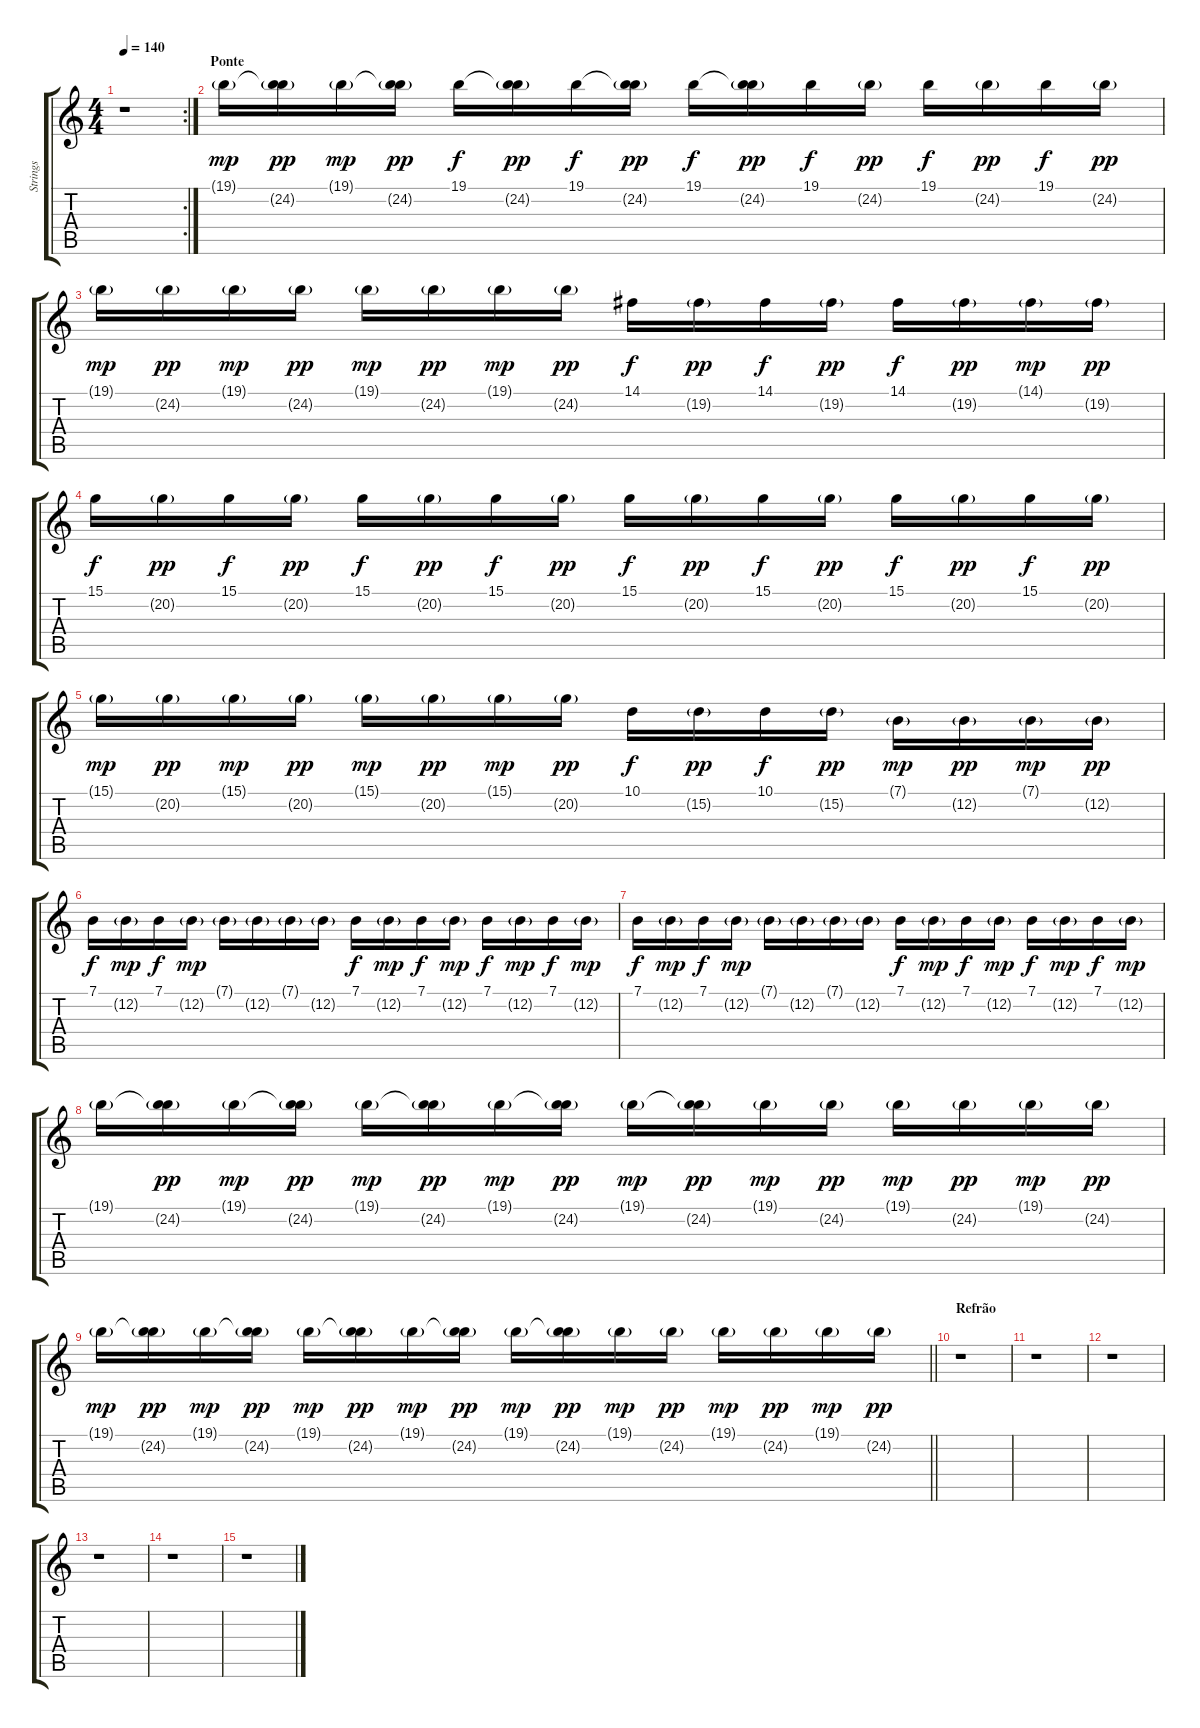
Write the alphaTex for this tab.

\track ("Strings" "Strings") {instrument stringensemble1}
\staff {score tabs}
\tuning (E4 B3 G3 D3 A2 E2) {hide}
\rc 2
\ts (4 4)
\tempo 140
\clef g2
\ks c
r.1{dy mp} |
\section ("" "Ponte")
19.1{g}.16 (19.1{t} 24.2{g}).16{dy pp} 19.1{g}.16{dy mp} (19.1{t} 24.2{g}).16{dy pp} 19.1.16{dy f} (19.1{t} 24.2{g}).16{dy pp} 19.1.16{dy f} (19.1{t} 24.2{g}).16{dy pp} 19.1.16{dy f} (19.1{t} 24.2{g}).16{dy pp} 19.1.16{dy f} 24.2{g}.16{dy pp} 19.1.16{dy f} 24.2{g}.16{dy pp} 19.1.16{dy f} 24.2{g}.16{dy pp} |
19.1{g}.16{dy mp} 24.2{g}.16{dy pp} 19.1{g}.16{dy mp} 24.2{g}.16{dy pp} 19.1{g}.16{dy mp} 24.2{g}.16{dy pp} 19.1{g}.16{dy mp} 24.2{g}.16{dy pp} 14.1.16{dy f} 19.2{g}.16{dy pp} 14.1.16{dy f} 19.2{g}.16{dy pp} 14.1.16{dy f} 19.2{g}.16{dy pp} 14.1{g}.16{dy mp} 19.2{g}.16{dy pp} |
15.1.16{dy f} 20.2{g}.16{dy pp} 15.1.16{dy f} 20.2{g}.16{dy pp} 15.1.16{dy f} 20.2{g}.16{dy pp} 15.1.16{dy f} 20.2{g}.16{dy pp} 15.1.16{dy f} 20.2{g}.16{dy pp} 15.1.16{dy f} 20.2{g}.16{dy pp} 15.1.16{dy f} 20.2{g}.16{dy pp} 15.1.16{dy f} 20.2{g}.16{dy pp} |
15.1{g}.16{dy mp} 20.2{g}.16{dy pp} 15.1{g}.16{dy mp} 20.2{g}.16{dy pp} 15.1{g}.16{dy mp} 20.2{g}.16{dy pp} 15.1{g}.16{dy mp} 20.2{g}.16{dy pp} 10.1.16{dy f} 15.2{g}.16{dy pp} 10.1.16{dy f} 15.2{g}.16{dy pp} 7.1{g}.16{dy mp} 12.2{g}.16{dy pp} 7.1{g}.16{dy mp} 12.2{g}.16{dy pp} |
7.1.16{dy f} 12.2{g}.16{dy mp} 7.1.16{dy f} 12.2{g}.16{dy mp} 7.1{g}.16 12.2{g}.16 7.1{g}.16 12.2{g}.16 7.1.16{dy f} 12.2{g}.16{dy mp} 7.1.16{dy f} 12.2{g}.16{dy mp} 7.1.16{dy f} 12.2{g}.16{dy mp} 7.1.16{dy f} 12.2{g}.16{dy mp} |
7.1.16{dy f} 12.2{g}.16{dy mp} 7.1.16{dy f} 12.2{g}.16{dy mp} 7.1{g}.16 12.2{g}.16 7.1{g}.16 12.2{g}.16 7.1.16{dy f} 12.2{g}.16{dy mp} 7.1.16{dy f} 12.2{g}.16{dy mp} 7.1.16{dy f} 12.2{g}.16{dy mp} 7.1.16{dy f} 12.2{g}.16{dy mp} |
19.1{g}.16 (19.1{t} 24.2{g}).16{dy pp} 19.1{g}.16{dy mp} (19.1{t} 24.2{g}).16{dy pp} 19.1{g}.16{dy mp} (19.1{t} 24.2{g}).16{dy pp} 19.1{g}.16{dy mp} (19.1{t} 24.2{g}).16{dy pp} 19.1{g}.16{dy mp} (19.1{t} 24.2{g}).16{dy pp} 19.1{g}.16{dy mp} 24.2{g}.16{dy pp} 19.1{g}.16{dy mp} 24.2{g}.16{dy pp} 19.1{g}.16{dy mp} 24.2{g}.16{dy pp} |
\barLineRight lightlight
19.1{g}.16{dy mp} (19.1{t} 24.2{g}).16{dy pp} 19.1{g}.16{dy mp} (19.1{t} 24.2{g}).16{dy pp} 19.1{g}.16{dy mp} (19.1{t} 24.2{g}).16{dy pp} 19.1{g}.16{dy mp} (19.1{t} 24.2{g}).16{dy pp} 19.1{g}.16{dy mp} (19.1{t} 24.2{g}).16{dy pp} 19.1{g}.16{dy mp} 24.2{g}.16{dy pp} 19.1{g}.16{dy mp} 24.2{g}.16{dy pp} 19.1{g}.16{dy mp} 24.2{g}.16{dy pp} |
\section ("" "Refrão")
r.1 |
r.1 |
r.1 |
r.1 |
r.1 |
r.1
